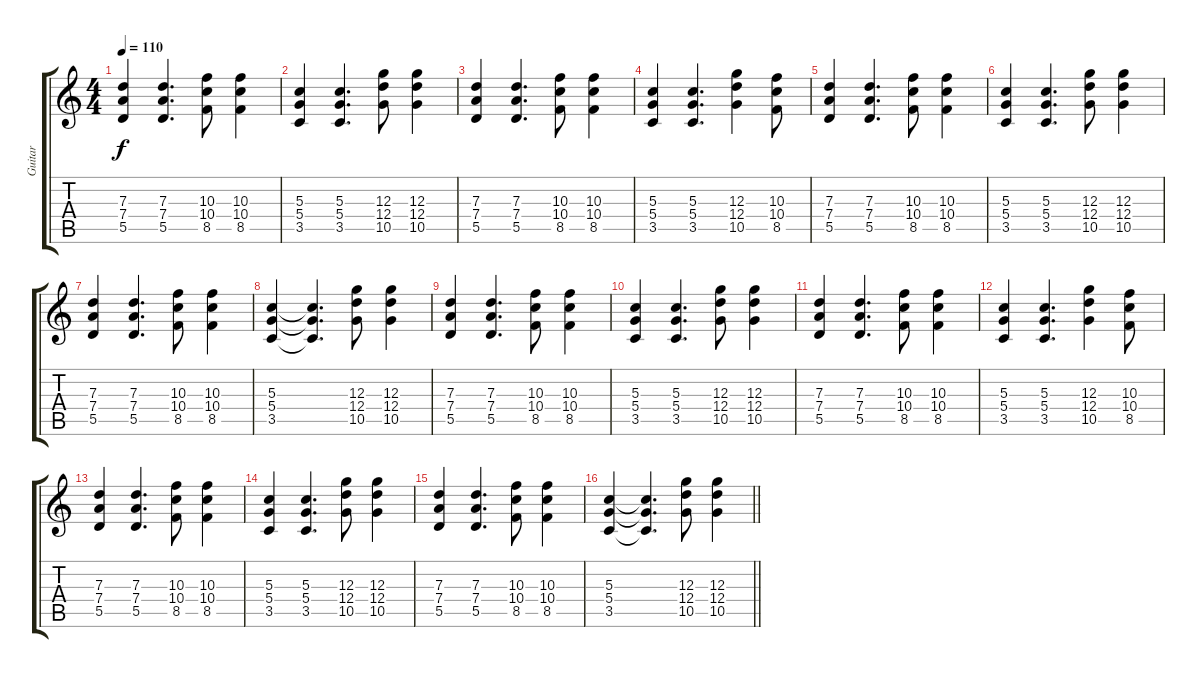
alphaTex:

\track ("Guitar" "Guitar") {instrument acousticguitarsteel}
\staff {score tabs}
\tuning (E4 B3 G3 D3 A2 E2) {hide}
\ts (4 4)
\tempo 110
\clef g2
\ks c
(7.3 7.4 5.5).4{dy f} (7.3 7.4 5.5).4{d} (10.3 10.4 8.5).8 (10.3 10.4 8.5).4 |
(5.3 5.4 3.5).4 (5.3 5.4 3.5).4{d} (12.3 12.4 10.5).8 (12.3 12.4 10.5).4 |
(7.3 7.4 5.5).4 (7.3 7.4 5.5).4{d} (10.3 10.4 8.5).8 (10.3 10.4 8.5).4 |
(5.3 5.4 3.5).4 (5.3 5.4 3.5).4{d} (12.3 12.4 10.5).4 (10.3 10.4 8.5).8 |
(7.3 7.4 5.5).4 (7.3 7.4 5.5).4{d} (10.3 10.4 8.5).8 (10.3 10.4 8.5).4 |
(5.3 5.4 3.5).4 (5.3 5.4 3.5).4{d} (12.3 12.4 10.5).8 (12.3 12.4 10.5).4 |
(7.3 7.4 5.5).4 (7.3 7.4 5.5).4{d} (10.3 10.4 8.5).8 (10.3 10.4 8.5).4 |
(5.3 5.4 3.5).4 (5.3{t} 5.4{t} 3.5{t}).4{d} (12.3 12.4 10.5).8 (12.3 12.4 10.5).4 |
(7.3 7.4 5.5).4 (7.3 7.4 5.5).4{d} (10.3 10.4 8.5).8 (10.3 10.4 8.5).4 |
(5.3 5.4 3.5).4 (5.3 5.4 3.5).4{d} (12.3 12.4 10.5).8 (12.3 12.4 10.5).4 |
(7.3 7.4 5.5).4 (7.3 7.4 5.5).4{d} (10.3 10.4 8.5).8 (10.3 10.4 8.5).4 |
(5.3 5.4 3.5).4 (5.3 5.4 3.5).4{d} (12.3 12.4 10.5).4 (10.3 10.4 8.5).8 |
(7.3 7.4 5.5).4 (7.3 7.4 5.5).4{d} (10.3 10.4 8.5).8 (10.3 10.4 8.5).4 |
(5.3 5.4 3.5).4 (5.3 5.4 3.5).4{d} (12.3 12.4 10.5).8 (12.3 12.4 10.5).4 |
(7.3 7.4 5.5).4 (7.3 7.4 5.5).4{d} (10.3 10.4 8.5).8 (10.3 10.4 8.5).4 |
\barLineRight lightlight
(5.3 5.4 3.5).4 (5.3{t} 5.4{t} 3.5{t}).4{d} (12.3 12.4 10.5).8 (12.3 12.4 10.5).4
